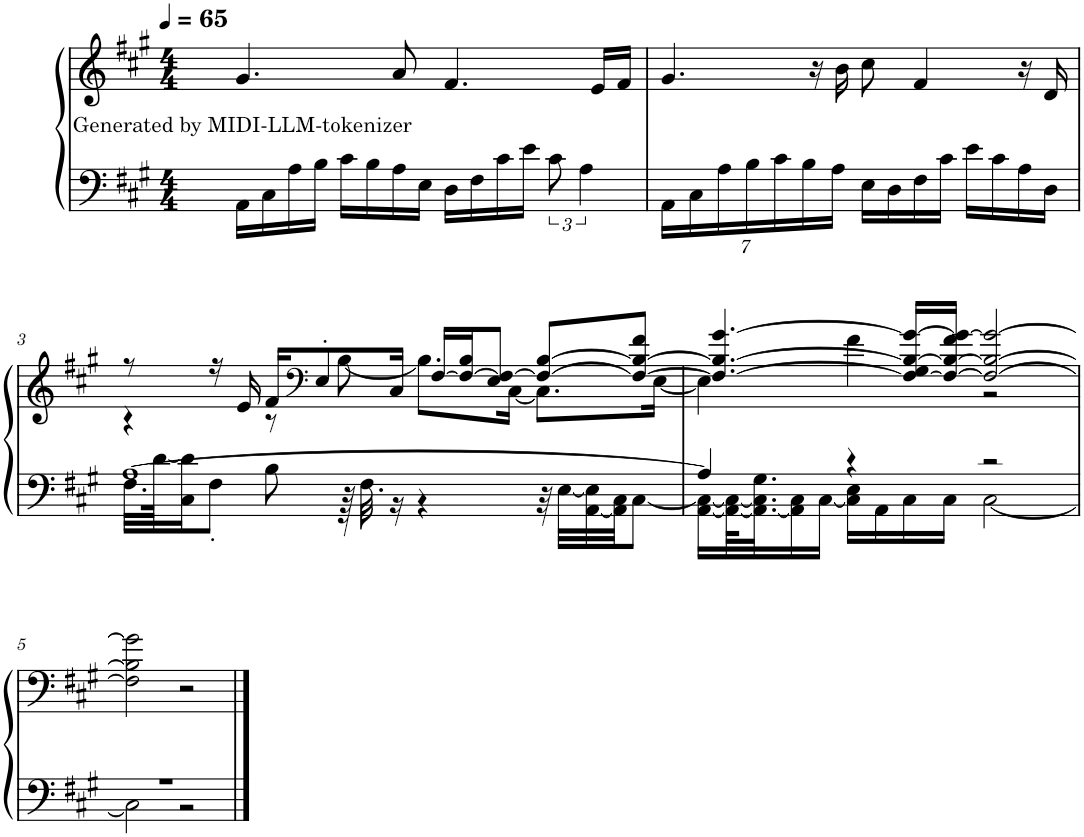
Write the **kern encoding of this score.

**kern	**kern	**text
*part1	*part1	*part1
*staff2	*staff1	*staff1
*I"Piano	*	*
*I'Pno.	*	*
*clefF4	*clefG2	*
*k[f#c#g#]	*k[f#c#g#]	*
*M4/4	*M4/4	*
*MM65	*MM65	*
=1	=1	=1
!	!	!LO:LY:b
16AA\LL	4.g#/	Generated by MIDI-LLM-tokenizer
16C#\	.	.
16A\	.	.
16B\JJ	.	.
16c#\LL	.	.
16B\	.	.
16A\	8a/	.
16E\JJ	.	.
16D\LL	4.f#/	.
16F#\	.	.
16c#\	.	.
16e\JJ	.	.
12c#\	.	.
6A\	.	.
.	16e/LL	.
.	16f#/JJ	.
=2	=2	=2
*Xbrackettup	*	*
14AA\LL	4.g#/	.
14C#\	.	.
14A\	.	.
14B\	.	.
14c#\	.	.
14B\	.	.
.	16r	.
14A\JJ	.	.
.	16b\	.
16E\LL	8cc#\	.
16D\	.	.
16F#\	4f#/	.
16c#\JJ	.	.
16e\LL	.	.
16c#\	.	.
16A\	16r	.
16D\JJ	16d/	.
!!LO:LB:g=z
=3	=3	=3
*^	*^	*
[1A	32.F#\LLL	8r	4r	.
.	[64d\JK	.	.	.
.	16C#\ 16d\]J	.	.	.
.	8F#'\J	16r	.	.
.	.	16e/	.	.
.	8B\	16f#/KL	8r	.
*	*	*clefF4	*	*
.	.	8E'/	.	.
.	64r	.	[8B\	.
.	32.F#\	.	.	.
.	16r	16C#/Jk	.	.
.	4r	[16F#/LL	8.B\L]	.
.	.	16F#/_ 16B/J	.	.
.	.	8E/ 8F#/_J	.	.
.	.	.	[16C#\Jk	.
.	32r	8F#/_ [8B/L	8.C#\L]	.
.	[32E\LLL	.	.	.
.	[32AA\ 32E\]	.	.	.
.	32AA\] 32C#\JJ	.	.	.
.	[8C#\J	8F#/_ 8B/_ 8f#/J	.	.
.	.	.	[16E\Jk	.
=4	=4	=4	=4	=4
4A/]	[16AA\ 16C#\_LL	4.F#/_ 4.B/_ [4.g#/	4E\]	.
.	64AA\_ 64C#\_KL	.	.	.
.	32.AA\_ 32.C#\] 32.G#\J	.	.	.
.	16AA\] 16C#\	.	.	.
.	[16C#\JJ	.	.	.
4r	16C#\] 16E\LL	.	4f#\	.
.	16AA\	.	.	.
.	16C#\	16F#/_ 16G#/ 16B/_ 16g#/_LL	.	.
.	16C#\JJ	16F#/_ 16B/_ 16f#/ 16g#/_JJ	.	.
2r	[2C#\	2F#/_ 2B/_ 2g#/_	2r	.
*	*	*v	*v	*
!!LO:LB:g=z
=5	=5	=5	=5
1r	2C#\]	2F#\] 2B\] 2g#\]	.
.	2r	2r	.
*v	*v	*	*
==	==	==
*-	*-	*-
